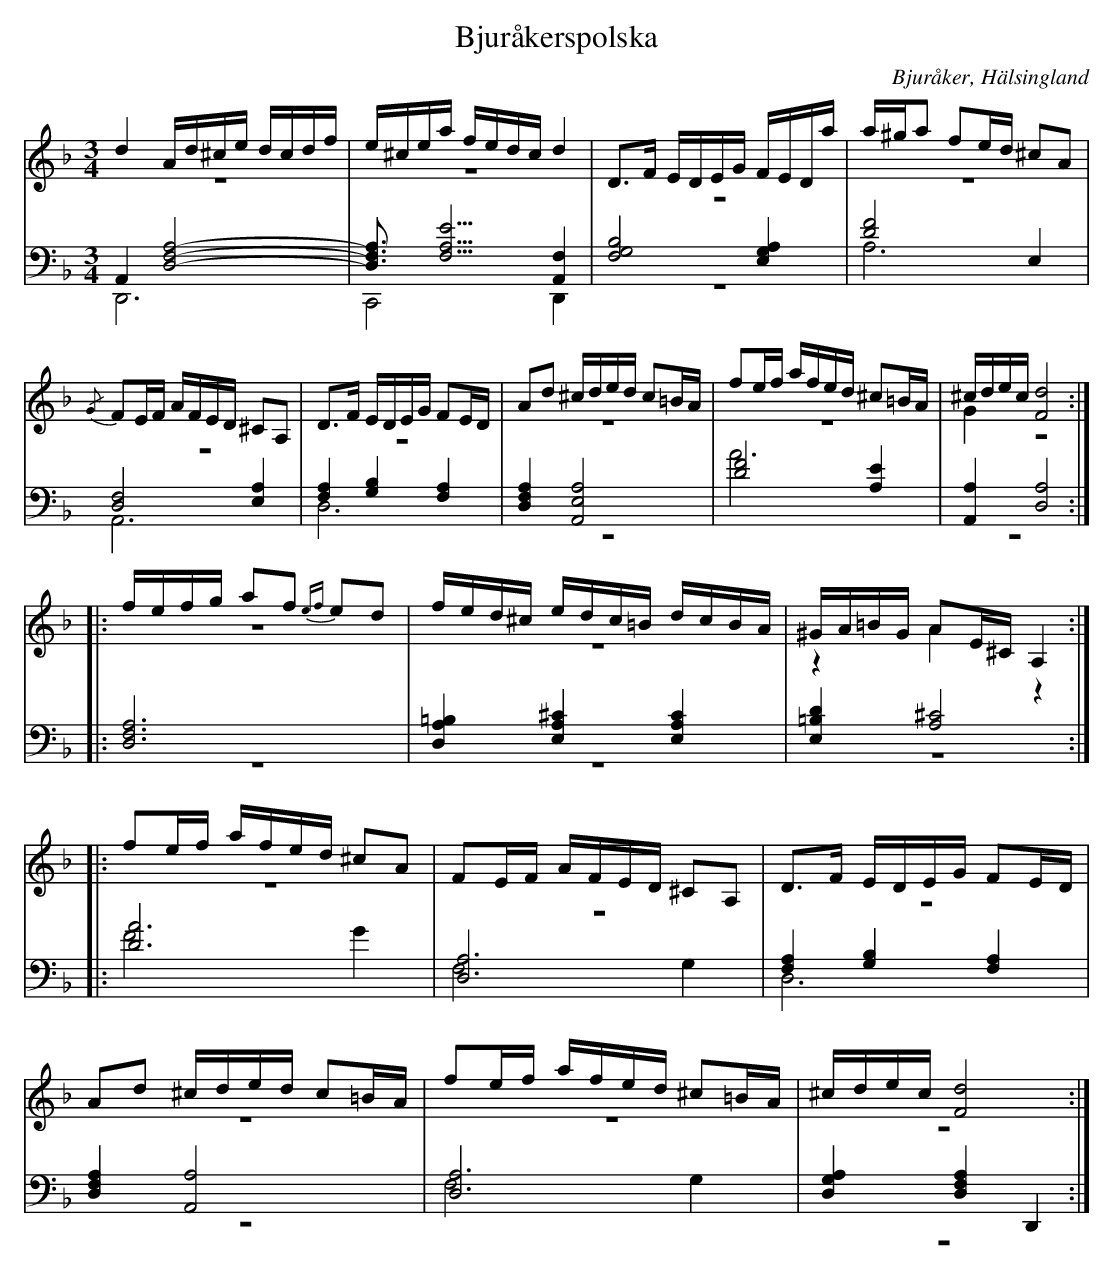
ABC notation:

X:1
T: Bjuråkerspolska
O: Bjuråker, Hälsingland
M: 3/4
L: 1/16
K: Dm
V:1
V:2 merge
V:3
V:4 merge
V:1
d4 Ad^ce dcdf |e^cea fedc d4|D2>F2 EDEG FEDa|a^ga2 f2ed ^c2A2|
{/G}F2EF AFED ^C2A,2|D2>F2 EDEG F2ED|A2d2 ^cded c2=BA|f2ef afed ^c2=BA|^cdec [F8d8]:|
|:fefg a2f2 {ef}e2d2 |fed^c edc=B dcBA|^GA=BG A2E^C A,4:|
|:f2ef afed ^c2A2|F2EF AFED ^C2A,2|D2>F2 EDEG F2ED|
A2d2 ^cded c2=BA|f2ef afed ^c2=BA|^cdec [F8d8]:|
V:2
z12|z12|z12|z12|
z12|z12|z12|z12|G4 z8:|
|:z12|z12|z4 A4 z4:|
|:z12|z12|z12|
z12|z12|z12:|
V:3 clef=bass
A,,4 [D,8F,8A,8]-|[D,3F,3A,3] [F,5A,5E5] [F,4A,,4]|[B,8F,8G,8] [E,4G,4A,4]|[D8F8] E,4|
[D,8F,8] [E,4A,4]|[F,4A,4] [G,4B,4] [F,4A,4]|[D,4F,4A,4] [A,,8E,8A,8]|[D8F8] [A,4E4]|[A,,4A,4] [D,8A,8]:|
|:[D,12F,12A,12]|[D,4A,4=B,4] [E,4A,4^C4] [E,4A,4C4]|[E,4=B,4D4] [A,8^C8]:|
|:[D12A12]|[D,12A,12]|[F,4A,4] [G,4B,4] [F,4A,4]|
[D,4F,4A,4] [A,,8A,8]|[D,12A,12]|[D,4G,4A,4] [D,4F,4A,4] D,,4:|
V:4 clef=bass
D,,12|C,,8 D,,4|z12|A,12|
A,,12|D,12|z12|A12|z12:|
|:z12|z12|z12:|
|:F8 G4|F,8 G,4|D,12|
z12|F,8 G,4|z12:|
